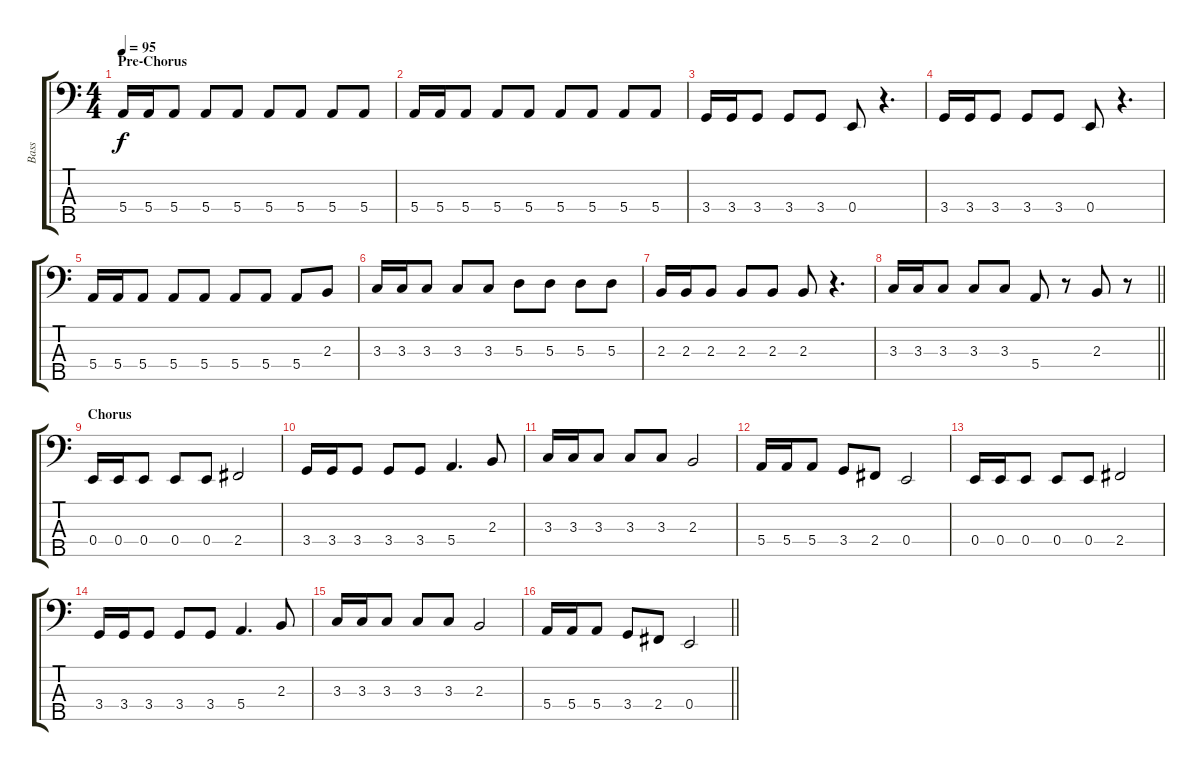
\track ("Bass" "Bass") {instrument electricbassfinger}
\staff {score tabs}
\tuning (G2 D2 A1 E1 B0) {hide}
\ts (4 4)
\section ("" "Pre-Chorus")
\tempo 95
\clef f4
\ks c
5.4.16{dy f} 5.4.16 5.4.8 5.4.8 5.4.8 5.4.8 5.4.8 5.4.8 5.4.8 |
5.4.16 5.4.16 5.4.8 5.4.8 5.4.8 5.4.8 5.4.8 5.4.8 5.4.8 |
3.4.16 3.4.16 3.4.8 3.4.8 3.4.8 0.4.8 r.4{d} |
3.4.16 3.4.16 3.4.8 3.4.8 3.4.8 0.4.8 r.4{d} |
5.4.16 5.4.16 5.4.8 5.4.8 5.4.8 5.4.8 5.4.8 5.4.8 2.3.8 |
3.3.16 3.3.16 3.3.8 3.3.8 3.3.8 5.3.8 5.3.8 5.3.8 5.3.8 |
2.3.16 2.3.16 2.3.8 2.3.8 2.3.8 2.3.8 r.4{d} |
\barLineRight lightlight
3.3.16 3.3.16 3.3.8 3.3.8 3.3.8 5.4.8 r.8 2.3.8 r.8 |
\section ("" "Chorus")
0.4.16 0.4.16 0.4.8 0.4.8 0.4.8 2.4.2 |
3.4.16 3.4.16 3.4.8 3.4.8 3.4.8 5.4.4{d} 2.3.8 |
3.3.16 3.3.16 3.3.8 3.3.8 3.3.8 2.3.2 |
5.4.16 5.4.16 5.4.8 3.4.8 2.4.8 0.4.2 |
0.4.16 0.4.16 0.4.8 0.4.8 0.4.8 2.4.2 |
3.4.16 3.4.16 3.4.8 3.4.8 3.4.8 5.4.4{d} 2.3.8 |
3.3.16 3.3.16 3.3.8 3.3.8 3.3.8 2.3.2 |
\barLineRight lightlight
5.4.16 5.4.16 5.4.8 3.4.8 2.4.8 0.4.2
